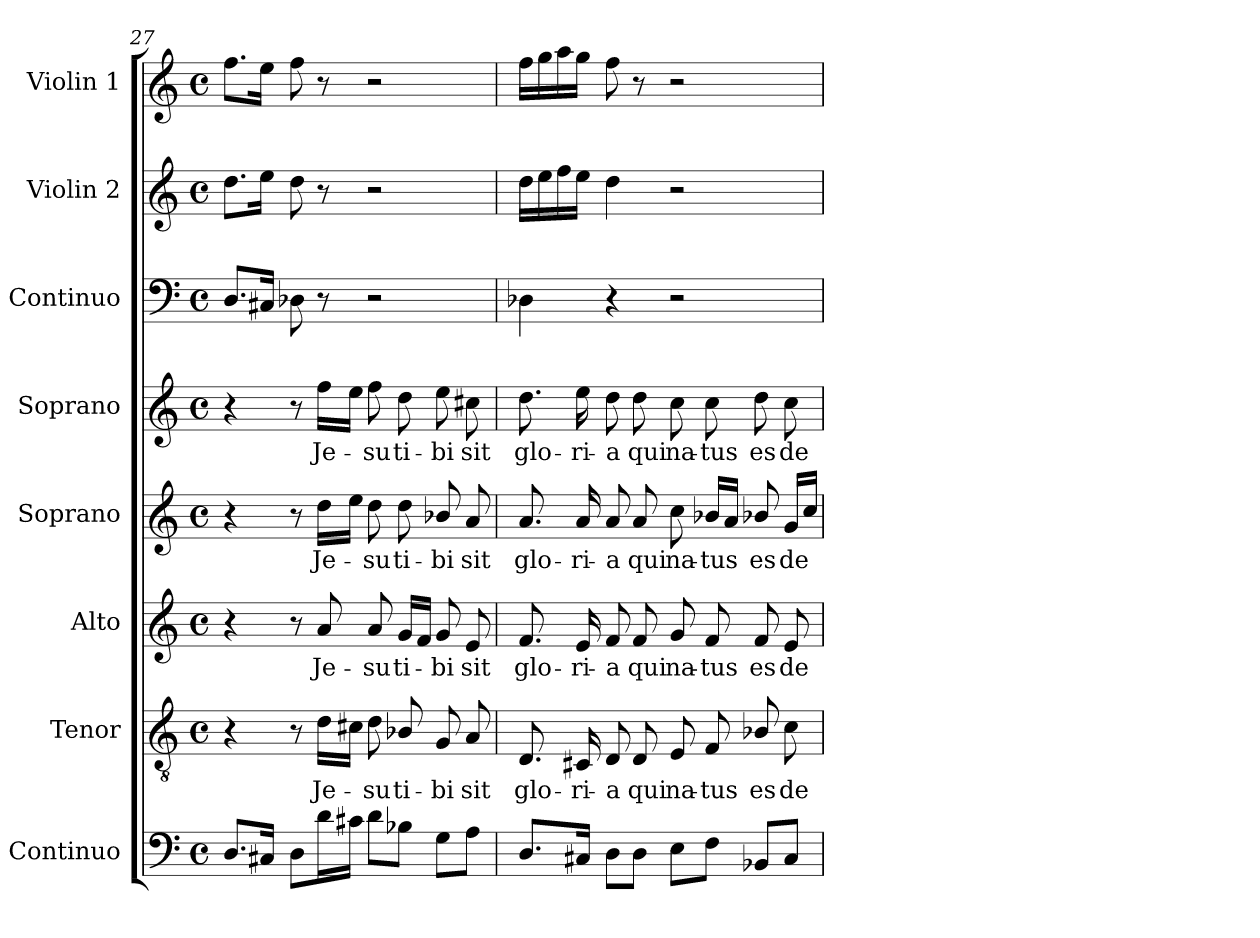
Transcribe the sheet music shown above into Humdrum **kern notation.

**kern	**kern	**text	**kern	**text	**kern	**text	**kern	**text	**kern	**kern	**kern
*part8	*part7	*part7	*part6	*part6	*part5	*part5	*part4	*part4	*part3	*part2	*part1
*staff8	*staff7	*staff7	*staff6	*staff6	*staff5	*staff5	*staff4	*staff4	*staff3	*staff2	*staff1
*I"Continuo	*I"Tenor	*	*I"Alto	*	*I"Soprano	*	*I"Soprano	*	*I"Continuo	*I"Violin 2	*I"Violin 1
*I'Cont.	*I'T.	*	*I'A.	*	*I'S.	*	*I'S.	*	*I'Cont.	*I'Vln. 2	*I'Vln. 1
*clefF4	*clefGv2	*	*clefG2	*	*clefG2	*	*clefG2	*	*clefF4	*clefG2	*clefG2
*	*ITrd7c12	*	*	*	*	*	*	*	*	*	*
*k[]	*k[]	*	*k[]	*	*k[]	*	*k[]	*	*k[]	*k[]	*k[]
*C:	*C:	*	*C:	*	*C:	*	*C:	*	*C:	*C:	*C:
*M4/4	*M4/4	*	*M4/4	*	*M4/4	*	*M4/4	*	*M4/4	*M4/4	*M4/4
*met(c)	*met(c)	*	*met(c)	*	*met(c)	*	*met(c)	*	*met(c)	*met(c)	*met(c)
=27	=27	=27	=27	=27	=27	=27	=27	=27	=27	=27	=27
8.Di/L	4r	.	4r	.	4r	.	4r	.	8.Di/L	8.ddi\L	8.ffi\L
16C#Xi/Jk	.	.	.	.	.	.	.	.	16C#Xi/Jk	16eei\Jk	16eei\Jk
8Di\L	8r	.	8r	.	8r	.	8r	.	8D-i\	8ddi\	8ffi\
!	!	!LO:LY:b:color=#000000	!	!	!	!	!	!	!	!	!
!	!	!	!	!LO:LY:b:color=#000000	!	!	!	!	!	!	!
!	!	!	!	!	!	!LO:LY:b:color=#000000	!	!	!	!	!
!	!	!	!	!	!	!	!	!LO:LY:b:color=#000000	!	!	!
16di\L	16Di\LL	Je-	8ai/	Je-	16ddi\LL	Je-	16ffi\LL	Je-	8r	8r	8r
16c#Xi\JJ	16C#Xi\JJ	.	.	.	16eei\JJ	.	16eei\JJ	.	.	.	.
!	!	!LO:LY:b:color=#000000	!	!	!	!	!	!	!	!	!
!	!	!	!	!LO:LY:b:color=#000000	!	!	!	!	!	!	!
!	!	!	!	!	!	!LO:LY:b:color=#000000	!	!	!	!	!
!	!	!	!	!	!	!	!	!LO:LY:b:color=#000000	!	!	!
8di\L	8Di\	-su	8ai/	-su	8ddi\	-su	8ffi\	-su	2r	2r	2r
!	!	!LO:LY:b:color=#000000	!	!	!	!	!	!	!	!	!
!	!	!	!	!LO:LY:b:color=#000000	!	!	!	!	!	!	!
!	!	!	!	!	!	!LO:LY:b:color=#000000	!	!	!	!	!
!	!	!	!	!	!	!	!	!LO:LY:b:color=#000000	!	!	!
8B-Xi\J	8BB-Xi/	ti-	16gi/LL	ti-	8ddi\	ti-	8ddi\	ti-	.	.	.
.	.	.	16fi/JJ	.	.	.	.	.	.	.	.
!	!	!LO:LY:b:color=#000000	!	!	!	!	!	!	!	!	!
!	!	!	!	!LO:LY:b:color=#000000	!	!	!	!	!	!	!
!	!	!	!	!	!	!LO:LY:b:color=#000000	!	!	!	!	!
!	!	!	!	!	!	!	!	!LO:LY:b:color=#000000	!	!	!
8Gi\L	8GGi/	-bi	8gi/	-bi	8b-Xi/	-bi	8eei\	-bi	.	.	.
!	!	!LO:LY:b:color=#000000	!	!	!	!	!	!	!	!	!
!	!	!	!	!LO:LY:b:color=#000000	!	!	!	!	!	!	!
!	!	!	!	!	!	!LO:LY:b:color=#000000	!	!	!	!	!
!	!	!	!	!	!	!	!	!LO:LY:b:color=#000000	!	!	!
8Ai\J	8AAi/	sit	8ei/	sit	8ai/	sit	8cc#Xi\	sit	.	.	.
=28	=28	=28	=28	=28	=28	=28	=28	=28	=28	=28	=28
!	!	!LO:LY:b:color=#000000	!	!	!	!	!	!	!	!	!
!	!	!	!	!LO:LY:b:color=#000000	!	!	!	!	!	!	!
!	!	!	!	!	!	!LO:LY:b:color=#000000	!	!	!	!	!
!	!	!	!	!	!	!	!	!LO:LY:b:color=#000000	!	!	!
8.Di/L	8.DDi/	glo-	8.fi/	glo-	8.ai/	glo-	8.ddi\	glo-	4D-i\	16ddi\LL	16ffi\LL
.	.	.	.	.	.	.	.	.	.	16eei\	16ggi\
.	.	.	.	.	.	.	.	.	.	16ffi\	16aai\
!	!	!LO:LY:b:color=#000000	!	!	!	!	!	!	!	!	!
!	!	!	!	!LO:LY:b:color=#000000	!	!	!	!	!	!	!
!	!	!	!	!	!	!LO:LY:b:color=#000000	!	!	!	!	!
!	!	!	!	!	!	!	!	!LO:LY:b:color=#000000	!	!	!
16C#Xi/Jk	16CC#Xi/	-ri-	16ei/	-ri-	16ai/	-ri-	16eei\	-ri-	.	16eei\JJ	16ggi\JJ
!	!	!LO:LY:b:color=#000000	!	!	!	!	!	!	!	!	!
!	!	!	!	!LO:LY:b:color=#000000	!	!	!	!	!	!	!
!	!	!	!	!	!	!LO:LY:b:color=#000000	!	!	!	!	!
!	!	!	!	!	!	!	!	!LO:LY:b:color=#000000	!	!	!
8Di\L	8DDi/	-a	8fi/	-a	8ai/	-a	8ddi\	-a	4r	4ddi\	8ffi\
!	!	!LO:LY:b:color=#000000	!	!	!	!	!	!	!	!	!
!	!	!	!	!LO:LY:b:color=#000000	!	!	!	!	!	!	!
!	!	!	!	!	!	!LO:LY:b:color=#000000	!	!	!	!	!
!	!	!	!	!	!	!	!	!LO:LY:b:color=#000000	!	!	!
8Di\J	8DDi/	qui	8fi/	qui	8ai/	qui	8ddi\	qui	.	.	8r
!	!	!LO:LY:b:color=#000000	!	!	!	!	!	!	!	!	!
!	!	!	!	!LO:LY:b:color=#000000	!	!	!	!	!	!	!
!	!	!	!	!	!	!LO:LY:b:color=#000000	!	!	!	!	!
!	!	!	!	!	!	!	!	!LO:LY:b:color=#000000	!	!	!
8Ei\L	8EEi/	na-	8gi/	na-	8cci\	na-	8cci\	na-	2r	2r	2r
!	!	!LO:LY:b:color=#000000	!	!	!	!	!	!	!	!	!
!	!	!	!	!LO:LY:b:color=#000000	!	!	!	!	!	!	!
!	!	!	!	!	!	!LO:LY:b:color=#000000	!	!	!	!	!
!	!	!	!	!	!	!	!	!LO:LY:b:color=#000000	!	!	!
8Fi\J	8FFi/	-tus	8fi/	-tus	16b-Xi/LL	-tus	8cci\	-tus	.	.	.
.	.	.	.	.	16ai/JJ	.	.	.	.	.	.
!	!	!LO:LY:b:color=#000000	!	!	!	!	!	!	!	!	!
!	!	!	!	!LO:LY:b:color=#000000	!	!	!	!	!	!	!
!	!	!	!	!	!	!LO:LY:b:color=#000000	!	!	!	!	!
!	!	!	!	!	!	!	!	!LO:LY:b:color=#000000	!	!	!
8BB-Xi/L	8BB-Xi/	es	8fi/	es	8b-Xi/	es	8ddi\	es	.	.	.
!	!	!LO:LY:b:color=#000000	!	!	!	!	!	!	!	!	!
!	!	!	!	!LO:LY:b:color=#000000	!	!	!	!	!	!	!
!	!	!	!	!	!	!LO:LY:b:color=#000000	!	!	!	!	!
!	!	!	!	!	!	!	!	!LO:LY:b:color=#000000	!	!	!
8C#i/J	8Ci\	de	8ei/	de	16gi/LL	de	8cci\	de	.	.	.
.	.	.	.	.	16cci/JJ	.	.	.	.	.	.
=	=	=	=	=	=	=	=	=	=	=	=
*-	*-	*-	*-	*-	*-	*-	*-	*-	*-	*-	*-
